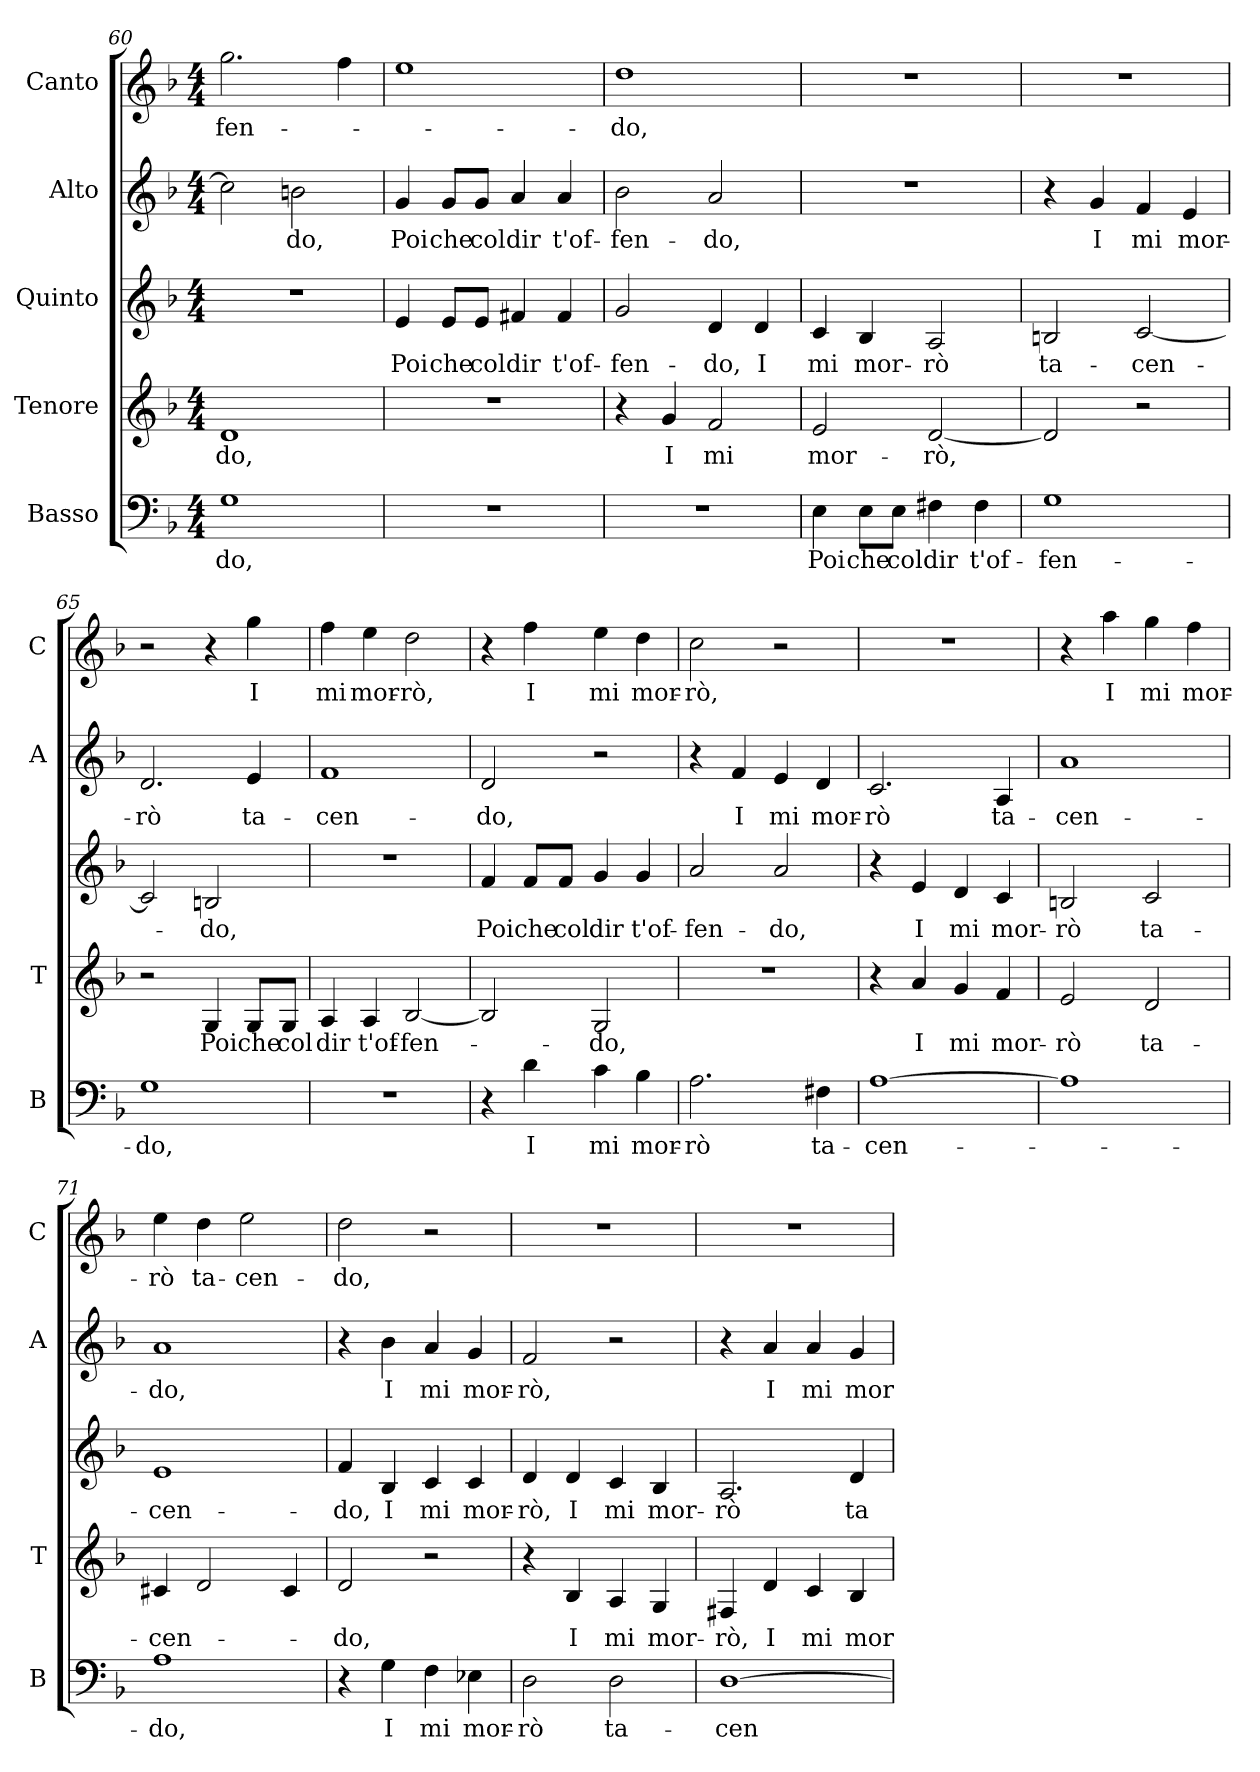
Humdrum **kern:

**kern	**text	**kern	**text	**kern	**text	**kern	**text	**kern	**text
*part5	*part5	*part4	*part4	*part3	*part3	*part2	*part2	*part1	*part1
*staff5	*staff5	*staff4	*staff4	*staff3	*staff3	*staff2	*staff2	*staff1	*staff1
*I"Basso	*	*I"Tenore	*	*I"Quinto	*	*I"Alto	*	*I"Canto	*
*I'B	*	*I'T	*	*	*	*I'A	*	*I'C	*
*clefF4	*	*clefG2	*	*clefG2	*	*clefG2	*	*clefG2	*
*k[b-]	*	*k[b-]	*	*k[b-]	*	*k[b-]	*	*k[b-]	*
*F:	*	*F:	*	*F:	*	*F:	*	*F:	*
*M4/4	*	*M4/4	*	*M4/4	*	*M4/4	*	*M4/4	*
=60	=60	=60	=60	=60	=60	=60	=60	=60	=60
!	!LO:LY:b	!	!LO:LY:b	!	!	!	!	!	!LO:LY:b
1G	-do,	1d	-do,	1r	.	2cc\]	.	2.gg\	-fen-
!	!	!	!	!	!	!	!LO:LY:b	!	!
.	.	.	.	.	.	2bn\	-do,	.	.
.	.	.	.	.	.	.	.	4ff\	.
=61	=61	=61	=61	=61	=61	=61	=61	=61	=61
!	!	!	!	!	!LO:LY:b	!	!LO:LY:b	!	!
1r	.	1r	.	4e/	Poi	4g/	Poi	1ee	.
!	!	!	!	!	!LO:LY:b	!	!LO:LY:b	!	!
.	.	.	.	8e/L	che	8g/L	che	.	.
!	!	!	!	!	!LO:LY:b	!	!LO:LY:b	!	!
.	.	.	.	8e/J	col	8g/J	col	.	.
!	!	!	!	!	!LO:LY:b	!	!LO:LY:b	!	!
.	.	.	.	4f#X/	dir	4a/	dir	.	.
!	!	!	!	!	!LO:LY:b	!	!LO:LY:b	!	!
.	.	.	.	4f#/	t'of-	4a/	t'of-	.	.
=62	=62	=62	=62	=62	=62	=62	=62	=62	=62
!	!	!	!	!	!LO:LY:b	!	!LO:LY:b	!	!LO:LY:b
1r	.	4r	.	2g/	-fen-	2b-\	-fen-	1dd	-do,
!	!	!	!LO:LY:b	!	!	!	!	!	!
.	.	4g/	I	.	.	.	.	.	.
!	!	!	!LO:LY:b	!	!LO:LY:b	!	!LO:LY:b	!	!
.	.	2f/	mi	4d/	-do,	2a/	-do,	.	.
!	!	!	!	!	!LO:LY:b	!	!	!	!
.	.	.	.	4d/	I	.	.	.	.
=63	=63	=63	=63	=63	=63	=63	=63	=63	=63
!	!LO:LY:b	!	!LO:LY:b	!	!LO:LY:b	!	!	!	!
4E\	Poi	2e/	mor-	4c/	mi	1r	.	1r	.
!	!LO:LY:b	!	!	!	!LO:LY:b	!	!	!	!
8E\L	che	.	.	4B-/	mor-	.	.	.	.
!	!LO:LY:b	!	!	!	!	!	!	!	!
8E\J	col	.	.	.	.	.	.	.	.
!	!LO:LY:b	!	!LO:LY:b	!	!LO:LY:b	!	!	!	!
4F#X\	dir	[2d/	-rò,	2A/	-rò	.	.	.	.
!	!LO:LY:b	!	!	!	!	!	!	!	!
4F#\	t'of-	.	.	.	.	.	.	.	.
=64	=64	=64	=64	=64	=64	=64	=64	=64	=64
!	!LO:LY:b	!	!	!	!LO:LY:b	!	!	!	!
1G	-fen-	2d/]	.	2Bn/	ta-	4r	.	1r	.
!	!	!	!	!	!	!	!LO:LY:b	!	!
.	.	.	.	.	.	4g/	I	.	.
!	!	!	!	!	!LO:LY:b	!	!LO:LY:b	!	!
.	.	2r	.	[2c/	-cen-	4f/	mi	.	.
!	!	!	!	!	!	!	!LO:LY:b	!	!
.	.	.	.	.	.	4e/	mor-	.	.
=65	=65	=65	=65	=65	=65	=65	=65	=65	=65
!	!LO:LY:b	!	!	!	!	!	!LO:LY:b	!	!
1G	-do,	2r	.	2c/]	.	2.d/	-rò	2r	.
!	!	!	!LO:LY:b	!	!LO:LY:b	!	!	!	!
.	.	4G/	Poi	2Bn/	-do,	.	.	4r	.
!	!	!	!LO:LY:b	!	!	!	!LO:LY:b	!	!LO:LY:b
.	.	8G/L	che	.	.	4e/	ta-	4gg\	I
!	!	!	!LO:LY:b	!	!	!	!	!	!
.	.	8G/J	col	.	.	.	.	.	.
!!LO:LB:g=z
=66	=66	=66	=66	=66	=66	=66	=66	=66	=66
!	!	!	!LO:LY:b	!	!	!	!LO:LY:b	!	!LO:LY:b
1r	.	4A/	dir	1r	.	1f	-cen-	4ff\	mi
!	!	!	!LO:LY:b	!	!	!	!	!	!LO:LY:b
.	.	4A/	t'of-	.	.	.	.	4ee\	mor-
!	!	!	!LO:LY:b	!	!	!	!	!	!LO:LY:b
.	.	[2B-/	-fen-	.	.	.	.	2dd\	-rò,
=67	=67	=67	=67	=67	=67	=67	=67	=67	=67
!	!	!	!	!	!LO:LY:b	!	!LO:LY:b	!	!
4r	.	2B-/]	.	4f/	Poi	2d/	-do,	4r	.
!	!LO:LY:b	!	!	!	!LO:LY:b	!	!	!	!LO:LY:b
4d\	I	.	.	8f/L	che	.	.	4ff\	I
!	!	!	!	!	!LO:LY:b	!	!	!	!
.	.	.	.	8f/J	col	.	.	.	.
!	!LO:LY:b	!	!LO:LY:b	!	!LO:LY:b	!	!	!	!LO:LY:b
4c\	mi	2G/	-do,	4g/	dir	2r	.	4ee\	mi
!	!LO:LY:b	!	!	!	!LO:LY:b	!	!	!	!LO:LY:b
4B-\	mor-	.	.	4g/	t'of-	.	.	4dd\	mor-
=68	=68	=68	=68	=68	=68	=68	=68	=68	=68
!	!LO:LY:b	!	!	!	!LO:LY:b	!	!	!	!LO:LY:b
2.A\	-rò	1r	.	2a/	-fen-	4r	.	2cc\	-rò,
!	!	!	!	!	!	!	!LO:LY:b	!	!
.	.	.	.	.	.	4f/	I	.	.
!	!	!	!	!	!LO:LY:b	!	!LO:LY:b	!	!
.	.	.	.	2a/	-do,	4e/	mi	2r	.
!	!LO:LY:b	!	!	!	!	!	!LO:LY:b	!	!
4F#X\	ta-	.	.	.	.	4d/	mor-	.	.
=69	=69	=69	=69	=69	=69	=69	=69	=69	=69
!	!LO:LY:b	!	!	!	!	!	!LO:LY:b	!	!
[1A	-cen-	4r	.	4r	.	2.c/	-rò	1r	.
!	!	!	!LO:LY:b	!	!LO:LY:b	!	!	!	!
.	.	4a/	I	4e/	I	.	.	.	.
!	!	!	!LO:LY:b	!	!LO:LY:b	!	!	!	!
.	.	4g/	mi	4d/	mi	.	.	.	.
!	!	!	!LO:LY:b	!	!LO:LY:b	!	!LO:LY:b	!	!
.	.	4f/	mor-	4c/	mor-	4A/	ta-	.	.
=70	=70	=70	=70	=70	=70	=70	=70	=70	=70
!	!	!	!LO:LY:b	!	!LO:LY:b	!	!LO:LY:b	!	!
1A]	.	2e/	-rò	2Bn/	-rò	1a	-cen-	4r	.
!	!	!	!	!	!	!	!	!	!LO:LY:b
.	.	.	.	.	.	.	.	4aa\	I
!	!	!	!LO:LY:b	!	!LO:LY:b	!	!	!	!LO:LY:b
.	.	2d/	ta-	2c/	ta-	.	.	4gg\	mi
!	!	!	!	!	!	!	!	!	!LO:LY:b
.	.	.	.	.	.	.	.	4ff\	mor-
=71	=71	=71	=71	=71	=71	=71	=71	=71	=71
!	!LO:LY:b	!	!LO:LY:b	!	!LO:LY:b	!	!LO:LY:b	!	!LO:LY:b
1A	-do,	4c#X/	-cen-	1e	-cen-	1a	-do,	4ee\	-rò
!	!	!	!	!	!	!	!	!	!LO:LY:b
.	.	2d/	.	.	.	.	.	4dd\	ta-
!	!	!	!	!	!	!	!	!	!LO:LY:b
.	.	.	.	.	.	.	.	2ee\	-cen-
.	.	4c#/	.	.	.	.	.	.	.
=72	=72	=72	=72	=72	=72	=72	=72	=72	=72
!	!	!	!LO:LY:b	!	!LO:LY:b	!	!	!	!LO:LY:b
4r	.	2d/	-do,	4f/	-do,	4r	.	2dd\	-do,
!	!LO:LY:b	!	!	!	!LO:LY:b	!	!LO:LY:b	!	!
4G\	I	.	.	4B-/	I	4b-\	I	.	.
!	!LO:LY:b	!	!	!	!LO:LY:b	!	!LO:LY:b	!	!
4F\	mi	2r	.	4c/	mi	4a/	mi	2r	.
!	!LO:LY:b	!	!	!	!LO:LY:b	!	!LO:LY:b	!	!
4E-X\	mor-	.	.	4c/	mor-	4g/	mor-	.	.
!!LO:LB:g=z
=73	=73	=73	=73	=73	=73	=73	=73	=73	=73
!	!LO:LY:b	!	!	!	!LO:LY:b	!	!LO:LY:b	!	!
2D\	-rò	4r	.	4d/	-rò,	2f/	-rò,	1r	.
!	!	!	!LO:LY:b	!	!LO:LY:b	!	!	!	!
.	.	4B-/	I	4d/	I	.	.	.	.
!	!LO:LY:b	!	!LO:LY:b	!	!LO:LY:b	!	!	!	!
2D\	ta-	4A/	mi	4c/	mi	2r	.	.	.
!	!	!	!LO:LY:b	!	!LO:LY:b	!	!	!	!
.	.	4G/	mor-	4B-/	mor-	.	.	.	.
=74	=74	=74	=74	=74	=74	=74	=74	=74	=74
!	!LO:LY:b	!	!LO:LY:b	!	!LO:LY:b	!	!	!	!
[1D	-cen-	4F#X/	-rò,	2.A/	-rò	4r	.	1r	.
!	!	!	!LO:LY:b	!	!	!	!LO:LY:b	!	!
.	.	4d/	I	.	.	4a/	I	.	.
!	!	!	!LO:LY:b	!	!	!	!LO:LY:b	!	!
.	.	4c/	mi	.	.	4a/	mi	.	.
!	!	!	!LO:LY:b	!	!LO:LY:b	!	!LO:LY:b	!	!
.	.	4B-/	mor-	4d/	ta-	4g/	mor-	.	.
=	=	=	=	=	=	=	=	=	=
*-	*-	*-	*-	*-	*-	*-	*-	*-	*-
